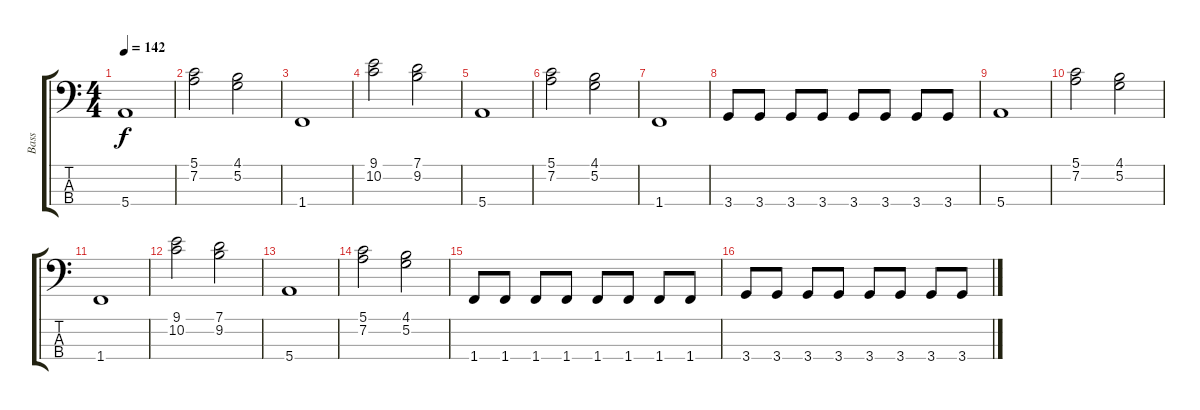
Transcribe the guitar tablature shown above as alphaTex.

\track ("Bass" "Bass") {instrument electricbasspick}
\staff {score tabs}
\tuning (G2 D2 A1 E1) {hide}
\ts (4 4)
\tempo 142
\clef f4
\ks c
5.4.1{dy f} |
(5.1 7.2).2 (4.1 5.2).2 |
1.4.1 |
(9.1 10.2).2 (7.1 9.2).2 |
5.4.1 |
(5.1 7.2).2 (4.1 5.2).2 |
1.4.1 |
3.4.8 3.4.8 3.4.8 3.4.8 3.4.8 3.4.8 3.4.8 3.4.8 |
5.4.1 |
(5.1 7.2).2 (4.1 5.2).2 |
1.4.1 |
(9.1 10.2).2 (7.1 9.2).2 |
5.4.1 |
(5.1 7.2).2 (4.1 5.2).2 |
1.4.8 1.4.8 1.4.8 1.4.8 1.4.8 1.4.8 1.4.8 1.4.8 |
3.4.8 3.4.8 3.4.8 3.4.8 3.4.8 3.4.8 3.4.8 3.4.8
